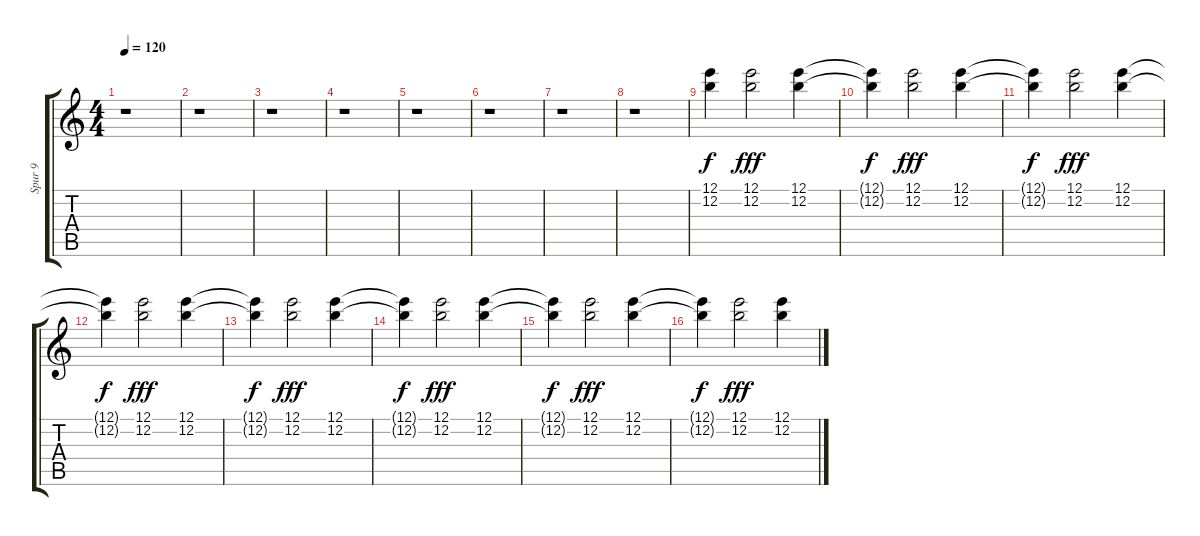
\track ("Spur 9" "Spur 9") {instrument electricguitarclean}
\staff {score tabs}
\tuning (E4 B3 G3 D3 A2 E2) {hide}
\ts (4 4)
\tempo 120
\clef g2
\ks c
r.1{dy f} |
r.1 |
r.1 |
r.1 |
r.1 |
r.1 |
r.1 |
r.1 |
(12.1 12.2).4{balance 0} (12.1 12.2).2{dy fff} (12.1 12.2).4 |
(12.1{t} 12.2{t}).4{dy f} (12.1 12.2).2{dy fff} (12.1 12.2).4 |
(12.1{t} 12.2{t}).4{dy f} (12.1 12.2).2{dy fff} (12.1 12.2).4 |
(12.1{t} 12.2{t}).4{dy f} (12.1 12.2).2{dy fff} (12.1 12.2).4 |
(12.1{t} 12.2{t}).4{dy f} (12.1 12.2).2{dy fff} (12.1 12.2).4 |
(12.1{t} 12.2{t}).4{dy f} (12.1 12.2).2{dy fff} (12.1 12.2).4 |
(12.1{t} 12.2{t}).4{dy f} (12.1 12.2).2{dy fff} (12.1 12.2).4 |
(12.1{t} 12.2{t}).4{dy f} (12.1 12.2).2{dy fff} (12.1 12.2).4
